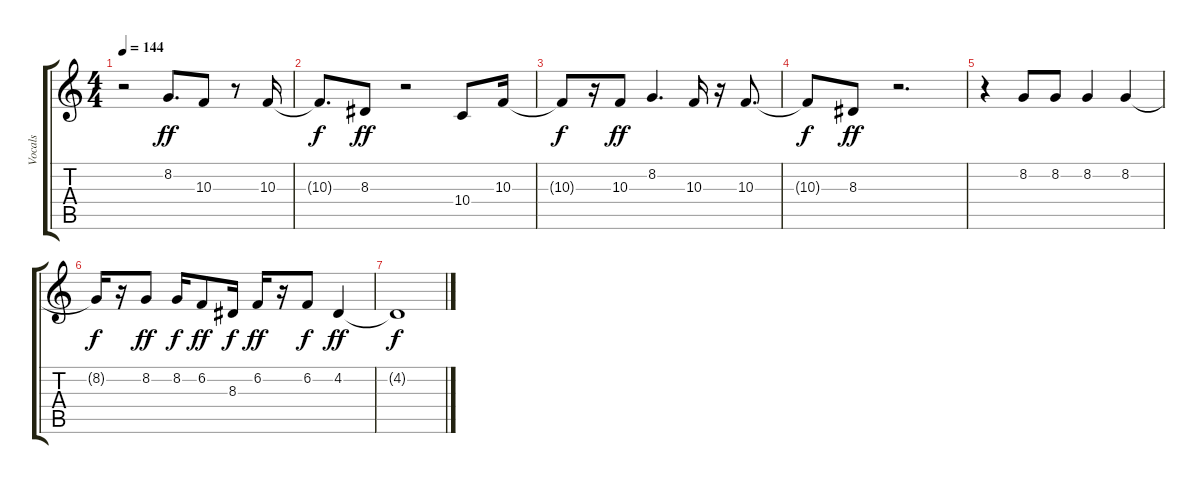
\track ("Vocals" "Vocals") {instrument tenorsax}
\staff {score tabs}
\tuning (E4 B3 G3 D3 A2 E2) {hide}
\ts (4 4)
\tempo 144
\clef g2
\ks c
r.2{dy ff} 8.2.8{d} 10.3.8 r.8 10.3.16 |
10.3{t}.8{d dy f} 8.3.8{dy ff} r.2 10.4.8 10.3.16 |
10.3{t}.8{dy f} r.16 10.3.8{dy ff} 8.2.4{d} 10.3.16 r.16 10.3.8{d} |
10.3{t}.8{dy f} 8.3.8{dy ff} r.2{d} |
r.4 8.2.8 8.2.8 8.2.4 8.2.4 |
8.2{t}.16{dy f} r.16 8.2.8{dy ff} 8.2.16{dy f} 6.2.8{dy ff} 8.3.16{dy f} 6.2.16{dy ff} r.16 6.2.8{dy f} 4.2.4{dy ff} |
4.2{t}.1{dy f}
